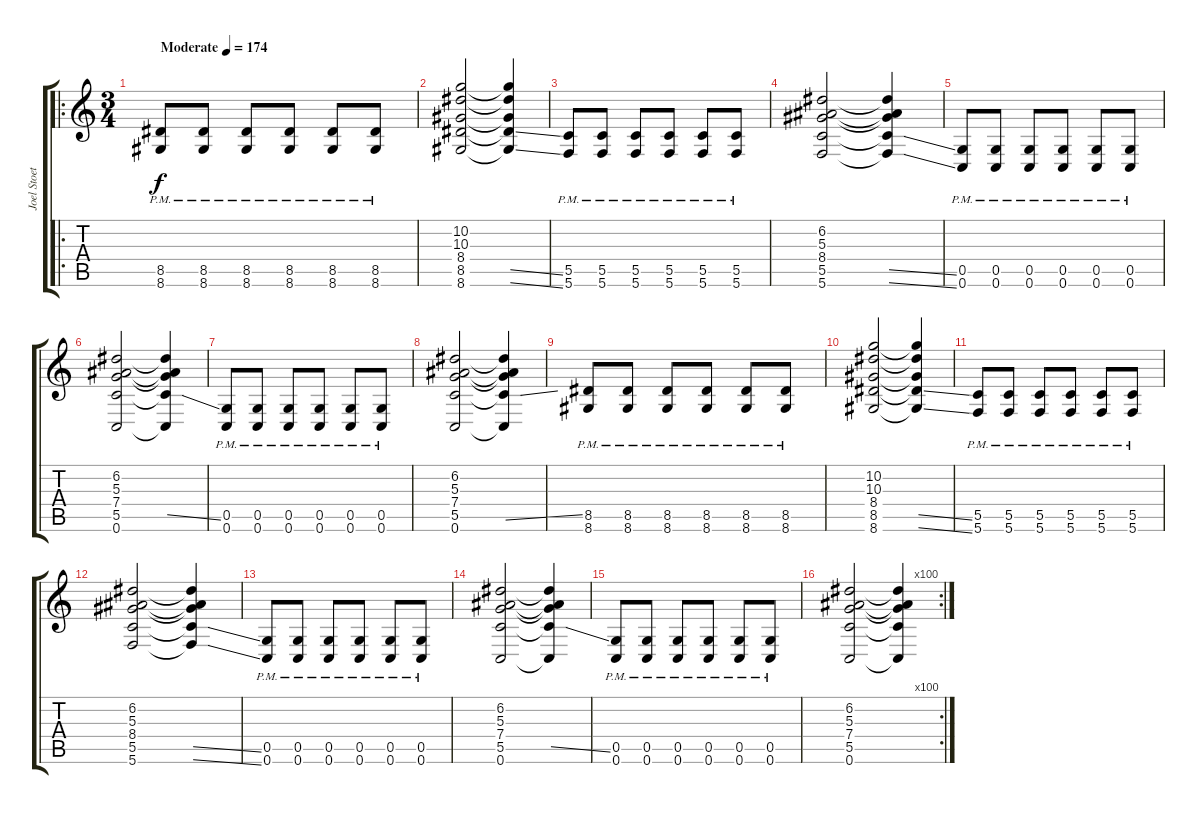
\track ("Joel Stoetzel" "Joel Stoet") {instrument distortionguitar}
\staff {score tabs}
\tuning (D4 A3 F3 C3 G2 C2) {hide}
\ro
\ts (3 4)
\tempo (174 "Moderate")
\clef g2
\ks c
(8.5{pm} 8.6{pm}).8{dy f instrument distortionguitar} (8.5{pm} 8.6{pm}).8 (8.5{pm} 8.6{pm}).8 (8.5{pm} 8.6{pm}).8 (8.5{pm} 8.6{pm}).8 (8.5{pm} 8.6{pm}).8 |
(10.2 10.3 8.4 8.5 8.6).2 (10.2{t} 10.3{t} 8.4{t} 8.5{ss t} 8.6{ss t}).4 |
(5.5{pm} 5.6{pm}).8 (5.5{pm} 5.6{pm}).8 (5.5{pm} 5.6{pm}).8 (5.5{pm} 5.6{pm}).8 (5.5{pm} 5.6{pm}).8 (5.5{pm} 5.6{pm}).8 |
(6.2 5.3 8.4 5.5 5.6).2 (6.2{t} 5.3{t} 8.4{t} 5.5{ss t} 5.6{ss t}).4 |
(0.5{pm} 0.6{pm}).8 (0.5{pm} 0.6{pm}).8 (0.5{pm} 0.6{pm}).8 (0.5{pm} 0.6{pm}).8 (0.5{pm} 0.6{pm}).8 (0.5{pm} 0.6{pm}).8 |
(6.2 5.3 7.4 5.5 0.6).2 (6.2{t} 5.3{t} 7.4{t} 5.5{ss t} 0.6{t}).4 |
(0.5{pm} 0.6{pm}).8 (0.5{pm} 0.6{pm}).8 (0.5{pm} 0.6{pm}).8 (0.5{pm} 0.6{pm}).8 (0.5{pm} 0.6{pm}).8 (0.5{pm} 0.6{pm}).8 |
(6.2 5.3 7.4 5.5 0.6).2 (6.2{t} 5.3{t} 7.4{t} 5.5{ss t} 0.6{t}).4 |
(8.5{pm} 8.6{pm}).8 (8.5{pm} 8.6{pm}).8 (8.5{pm} 8.6{pm}).8 (8.5{pm} 8.6{pm}).8 (8.5{pm} 8.6{pm}).8 (8.5{pm} 8.6{pm}).8 |
(10.2 10.3 8.4 8.5 8.6).2 (10.2{t} 10.3{t} 8.4{t} 8.5{ss t} 8.6{ss t}).4 |
(5.5{pm} 5.6{pm}).8 (5.5{pm} 5.6{pm}).8 (5.5{pm} 5.6{pm}).8 (5.5{pm} 5.6{pm}).8 (5.5{pm} 5.6{pm}).8 (5.5{pm} 5.6{pm}).8 |
(6.2 5.3 8.4 5.5 5.6).2 (6.2{t} 5.3{t} 8.4{t} 5.5{ss t} 5.6{ss t}).4 |
(0.5{pm} 0.6{pm}).8 (0.5{pm} 0.6{pm}).8 (0.5{pm} 0.6{pm}).8 (0.5{pm} 0.6{pm}).8 (0.5{pm} 0.6{pm}).8 (0.5{pm} 0.6{pm}).8 |
(6.2 5.3 7.4 5.5 0.6).2 (6.2{t} 5.3{t} 7.4{t} 5.5{ss t} 0.6{t}).4 |
(0.5{pm} 0.6{pm}).8 (0.5{pm} 0.6{pm}).8 (0.5{pm} 0.6{pm}).8 (0.5{pm} 0.6{pm}).8 (0.5{pm} 0.6{pm}).8 (0.5{pm} 0.6{pm}).8 |
\rc 100
(6.2 5.3 7.4 5.5 0.6).2 (6.2{t} 5.3{t} 7.4{t} 5.5{t} 0.6{t}).4
